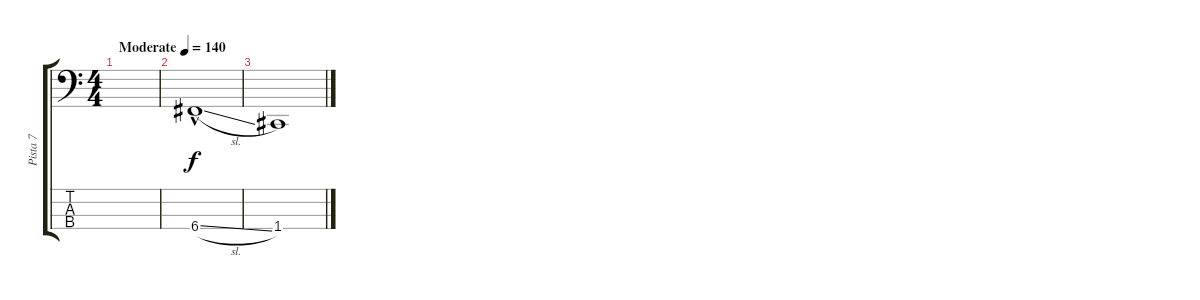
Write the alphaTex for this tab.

\track ("Pista 7" "Pista 7") {instrument electricbassfinger}
\staff {score tabs}
\tuning (Eb2 Bb1 F1 C1) {hide}
\ts (4 4)
\tempo (140 "Moderate")
\clef f4
\ks c
|
6.4{sl hac}.1 |
1.4.1
